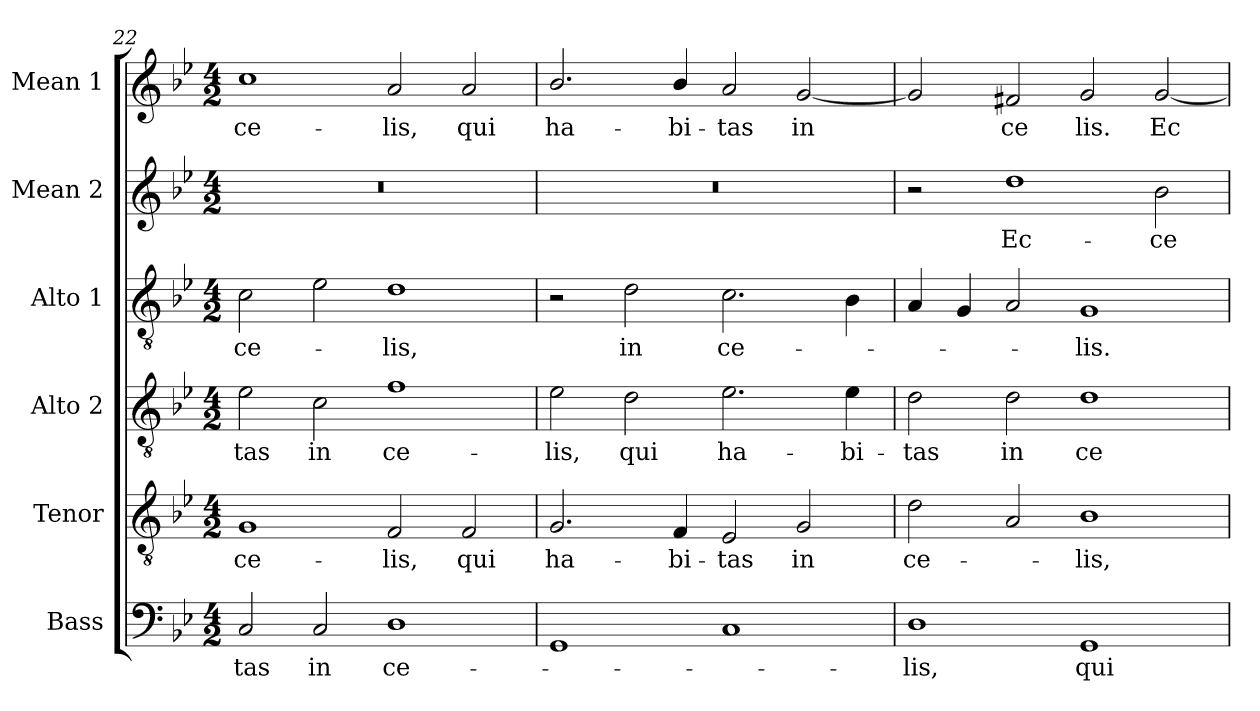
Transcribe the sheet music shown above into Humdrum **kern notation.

**kern	**text	**kern	**text	**kern	**text	**kern	**text	**kern	**text	**kern	**text
*part6	*part6	*part5	*part5	*part4	*part4	*part3	*part3	*part2	*part2	*part1	*part1
*staff6	*staff6	*staff5	*staff5	*staff4	*staff4	*staff3	*staff3	*staff2	*staff2	*staff1	*staff1
*I"Bass	*	*I"Tenor	*	*I"Alto 2	*	*I"Alto 1	*	*I"Mean 2	*	*I"Mean 1	*
*I'B.	*	*I'T.	*	*I'A2.	*	*I'A1	*	*I'M2.	*	*I'M1.	*
*clefF4	*	*clefGv2	*	*clefGv2	*	*clefGv2	*	*clefG2	*	*clefG2	*
*	*	*ITrd7c12	*	*ITrd7c12	*	*ITrd7c12	*	*	*	*	*
*k[b-e-]	*	*k[b-e-]	*	*k[b-e-]	*	*k[b-e-]	*	*k[b-e-]	*	*k[b-e-]	*
*g:	*	*g:	*	*g:	*	*g:	*	*g:	*	*g:	*
*M4/2	*	*M4/2	*	*M4/2	*	*M4/2	*	*M4/2	*	*M4/2	*
=22	=22	=22	=22	=22	=22	=22	=22	=22	=22	=22	=22
!	!LO:LY:b:color=#000000	!	!	!	!	!	!	!	!	!	!
!	!	!	!LO:LY:b:color=#000000	!	!	!	!	!	!	!	!
!	!	!	!	!	!LO:LY:b:color=#000000	!	!	!	!	!	!
!	!	!	!	!	!	!	!LO:LY:b:color=#000000	!LO:N:vis=1	!	!	!
!	!	!	!	!	!	!	!	!	!	!	!LO:LY:b:color=#000000
2Ci/	-tas	1GGi	ce-	2E-i\	-tas	2Ci\	ce-	0r	.	1cci	ce-
!	!LO:LY:b:color=#000000	!	!	!	!	!	!	!	!	!	!
!	!	!	!	!	!LO:LY:b:color=#000000	!	!	!	!	!	!
2Ci/	in	.	.	2Ci\	in	2E-i\	.	.	.	.	.
!	!LO:LY:b:color=#000000	!	!	!	!	!	!	!	!	!	!
!	!	!	!LO:LY:b:color=#000000	!	!	!	!	!	!	!	!
!	!	!	!	!	!LO:LY:b:color=#000000	!	!	!	!	!	!
!	!	!	!	!	!	!	!LO:LY:b:color=#000000	!	!	!	!
!	!	!	!	!	!	!	!	!	!	!	!LO:LY:b:color=#000000
1Di	ce-	2FFi/	-lis,	1Fi	ce-	1Di	-lis,	.	.	2ai/	-lis,
!	!	!	!LO:LY:b:color=#000000	!	!	!	!	!	!	!	!
!	!	!	!	!	!	!	!	!	!	!	!LO:LY:b:color=#000000
.	.	2FFi/	qui	.	.	.	.	.	.	2ai/	qui
=23	=23	=23	=23	=23	=23	=23	=23	=23	=23	=23	=23
!	!	!	!LO:LY:b:color=#000000	!	!	!	!	!	!	!	!
!	!	!	!	!	!LO:LY:b:color=#000000	!	!	!LO:N:vis=1	!	!	!
!	!	!	!	!	!	!	!	!	!	!	!LO:LY:b:color=#000000
1GGi	.	2.GGi/	ha-	2E-i\	-lis,	2r	.	0r	.	2.b-i/	ha-
!	!	!	!	!	!LO:LY:b:color=#000000	!	!	!	!	!	!
!	!	!	!	!	!	!	!LO:LY:b:color=#000000	!	!	!	!
.	.	.	.	2Di\	qui	2Di\	in	.	.	.	.
!	!	!	!LO:LY:b:color=#000000	!	!	!	!	!	!	!	!
!	!	!	!	!	!	!	!	!	!	!	!LO:LY:b:color=#000000
.	.	4FFi/	-bi-	.	.	.	.	.	.	4b-i/	-bi-
!	!	!	!LO:LY:b:color=#000000	!	!	!	!	!	!	!	!
!	!	!	!	!	!LO:LY:b:color=#000000	!	!	!	!	!	!
!	!	!	!	!	!	!	!LO:LY:b:color=#000000	!	!	!	!
!	!	!	!	!	!	!	!	!	!	!	!LO:LY:b:color=#000000
1Ci	.	2EE-i/	-tas	2.E-i\	ha-	2.Ci\	ce-	.	.	2ai/	-tas
!	!	!	!LO:LY:b:color=#000000	!	!	!	!	!	!	!	!
!	!	!	!	!	!	!	!	!	!	!	!LO:LY:b:color=#000000
.	.	2GGi/	in	.	.	.	.	.	.	[<2gi/	in
!	!	!	!	!	!LO:LY:b:color=#000000	!	!	!	!	!	!
.	.	.	.	4E-i\	-bi-	4BB-i\	.	.	.	.	.
=24	=24	=24	=24	=24	=24	=24	=24	=24	=24	=24	=24
!	!LO:LY:b:color=#000000	!	!	!	!	!	!	!	!	!	!
!	!	!	!LO:LY:b:color=#000000	!	!	!	!	!	!	!	!
!	!	!	!	!	!LO:LY:b:color=#000000	!	!	!	!	!	!
1Di	-lis,	2Di\	ce-	2Di\	-tas	4AAi/	.	2r	.	2gi/]	.
.	.	.	.	.	.	4GGi/	.	.	.	.	.
!	!	!	!	!	!LO:LY:b:color=#000000	!	!	!	!	!	!
!	!	!	!	!	!	!	!	!	!LO:LY:b:color=#000000	!	!
!	!	!	!	!	!	!	!	!	!	!	!LO:LY:b:color=#000000
.	.	2AAi/	.	2Di\	in	2AAi/	.	1ddi	Ec-	2f#Xi/	ce
!	!LO:LY:b:color=#000000	!	!	!	!	!	!	!	!	!	!
!	!	!	!LO:LY:b:color=#000000	!	!	!	!	!	!	!	!
!	!	!	!	!	!LO:LY:b:color=#000000	!	!	!	!	!	!
!	!	!	!	!	!	!	!LO:LY:b:color=#000000	!	!	!	!
!	!	!	!	!	!	!	!	!	!	!	!LO:LY:b:color=#000000
1GGi	qui	1BB-i	-lis,	1Di	ce-	1GGi	-lis.	.	.	2gi/	lis.
!	!	!	!	!	!	!	!	!	!LO:LY:b:color=#000000	!	!
!	!	!	!	!	!	!	!	!	!	!	!LO:LY:b:color=#000000
.	.	.	.	.	.	.	.	2b-i\	-ce	[<2gi/	Ec-
=	=	=	=	=	=	=	=	=	=	=	=
*-	*-	*-	*-	*-	*-	*-	*-	*-	*-	*-	*-
